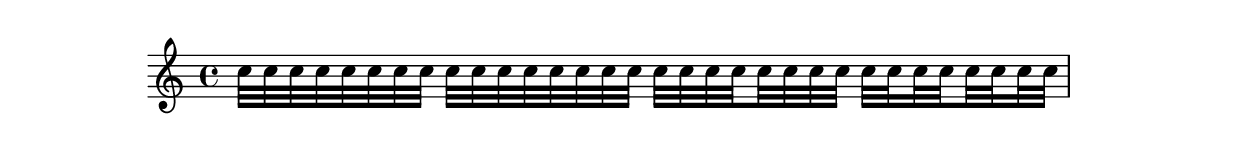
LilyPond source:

%% DO NOT EDIT this file manually; it is automatically
%% generated from LSR http://lsr.di.unimi.it
%% Make any changes in LSR itself, or in Documentation/snippets/new/ ,
%% and then run scripts/auxiliar/makelsr.py
%%
%% This file is in the public domain.
\version "2.18.0"

\header {
  lsrtags = "rhythms"

  texidoc = "
The beams of consecutive 16th (or shorter) notes are, by default, not
subdivided.  That is, the three (or more) beams stretch unbroken over
entire groups of notes.  This behavior can be modified to subdivide the
beams into sub-groups by setting the property @code{subdivideBeams}.
When set, multiple beams will be subdivided at intervals defined by the
current value of @code{baseMoment} by reducing the multiple beams to
just one beam between the sub-groups. Note that @code{baseMoment}
defaults to one over the denominator of the current time signature if
not set explicitly. It must be set to a fraction giving the duration of
the beam sub-group using the @code{ly:make-moment} function, as shown
in this snippet. Also, when @code{baseMoment} is changed,
@code{beatStructure} should also be changed to match the new
@code{baseMoment}:

"
  doctitle = "Subdividing beams"
} % begin verbatim

\relative c'' {
  c32[ c c c c c c c]
  \set subdivideBeams = ##t
  c32[ c c c c c c c]

  % Set beam sub-group length to an eighth note
  \set baseMoment = #(ly:make-moment 1/8)
  \set beatStructure = #'(2 2 2 2)
  c32[ c c c c c c c]

  % Set beam sub-group length to a sixteenth note
  \set baseMoment = #(ly:make-moment 1/16)
  \set beatStructure = #'(4 4 4 4)
  c32[ c c c c c c c]
}
